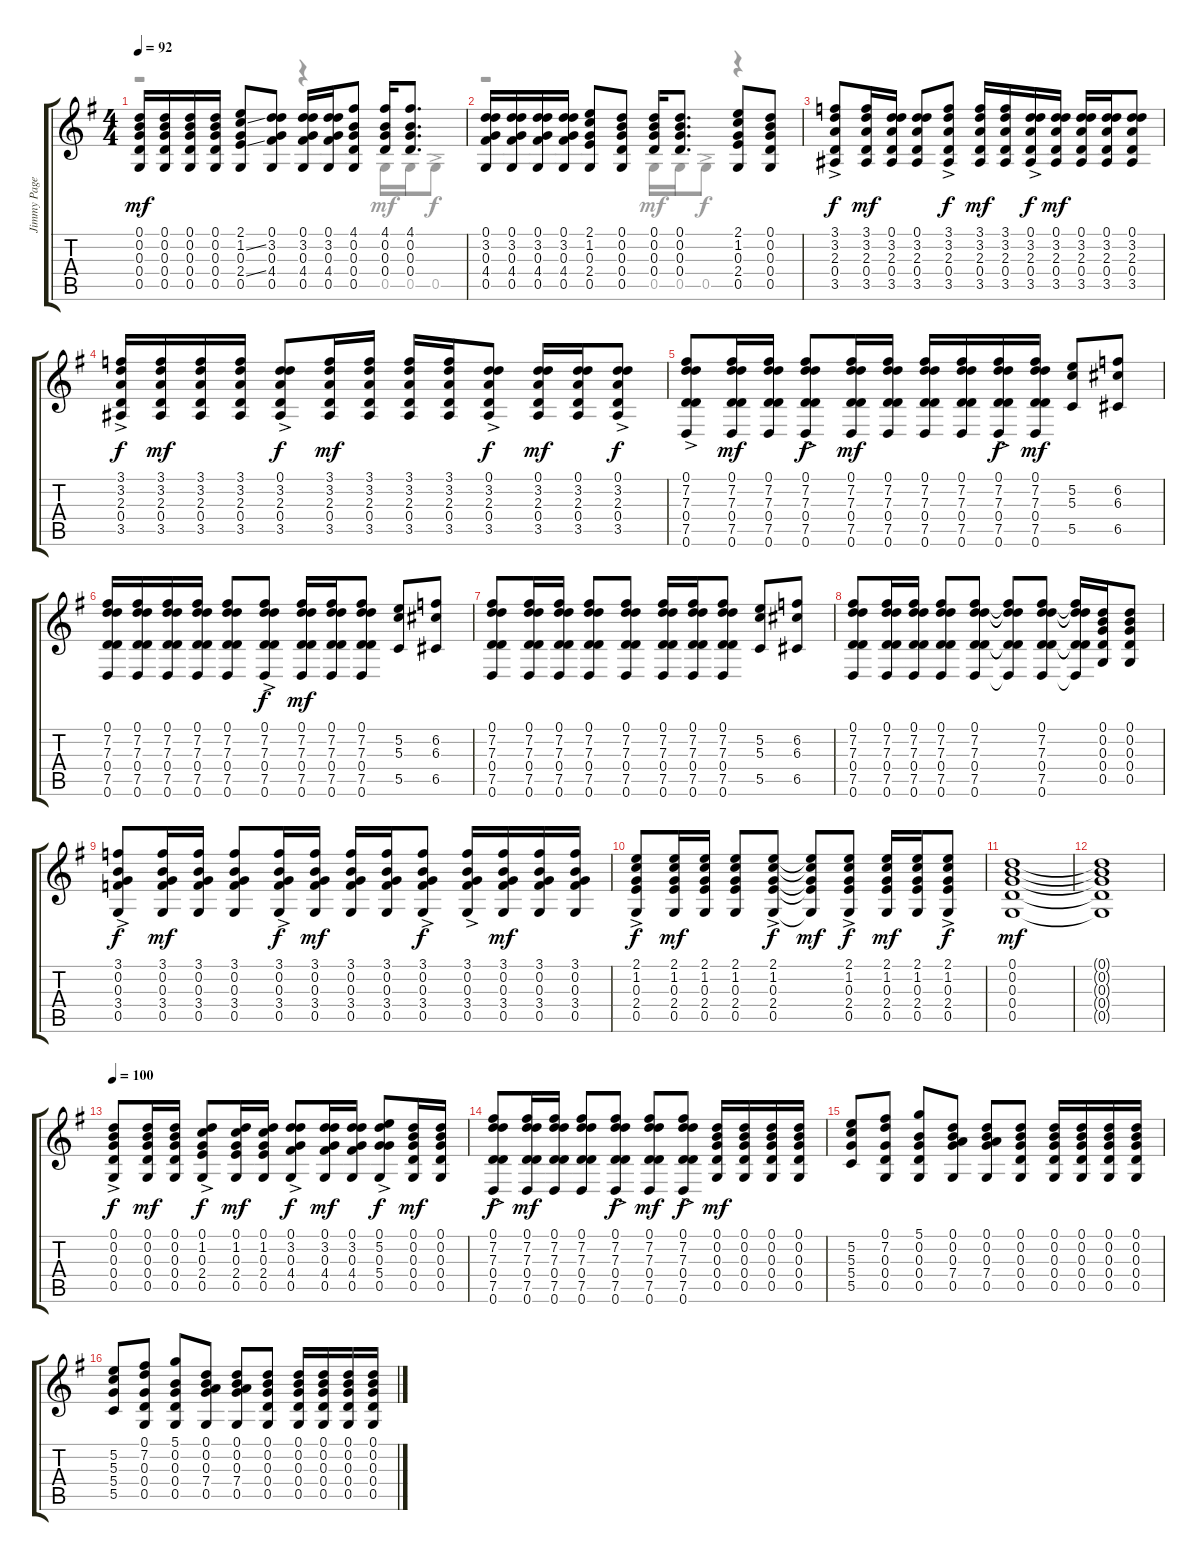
\track ("Jimmy Page Steel Acoustic" "Jimmy Page") {instrument acousticguitarsteel}
\staff {score tabs}
\tuning (D4 B3 G3 D3 G2 D2) {hide}
\voice
\ts (4 4)
\tempo 92
\clef g2
\ks g
(0.1 0.2 0.3 0.4 0.5).16{dy mf} (0.1 0.2 0.3 0.4 0.5).16 (0.1 0.2 0.3 0.4 0.5).16 (0.1 0.2 0.3 0.4 0.5).16 (2.1 1.2{ss} 0.3 2.4{ss} 0.5).8 (0.1 3.2 0.3 4.4 0.5).8 (0.1 3.2 0.3 4.4 0.5).16 (0.1 3.2 0.3 4.4 0.5).16 (4.1 0.2 0.3 0.4 0.5).8 (4.1 0.2 0.3 0.4).16 (4.1 0.2 0.3 0.4).8{d} |
(0.1 3.2 0.3 4.4 0.5).16 (0.1 3.2 0.3 4.4 0.5).16 (0.1 3.2 0.3 4.4 0.5).16 (0.1 3.2 0.3 4.4 0.5).16 (2.1 1.2 0.3 2.4 0.5).8 (0.1 0.2 0.3 0.4 0.5).8 (0.1 0.2 0.3 0.4).16 (0.1 0.2 0.3 0.4).8{d} (2.1 1.2 0.3 2.4 0.5).8 (0.1 0.2 0.3 0.4 0.5).8 |
(3.1{ac} 3.2{ac} 2.3{ac} 0.4{ac} 3.5{ac}).8{dy f} (3.1 3.2 2.3 0.4 3.5).16{dy mf} (0.1 3.2 2.3 0.4 3.5).16 (0.1 3.2 2.3 0.4 3.5).8 (3.1{ac} 3.2{ac} 2.3{ac} 0.4{ac} 3.5{ac}).8{dy f} (3.1 3.2 2.3 0.4 3.5).16{dy mf} (3.1 3.2 2.3 0.4 3.5).16 (0.1{ac} 3.2{ac} 2.3{ac} 0.4{ac} 3.5{ac}).16{dy f} (0.1 3.2 2.3 0.4 3.5).16{dy mf} (0.1 3.2 2.3 0.4 3.5).16 (0.1 3.2 2.3 0.4 3.5).16 (0.1 3.2 2.3 0.4 3.5).8 |
(3.1{ac} 3.2{ac} 2.3{ac} 0.4{ac} 3.5{ac}).16{dy f} (3.1 3.2 2.3 0.4 3.5).16{dy mf} (3.1 3.2 2.3 0.4 3.5).16 (3.1 3.2 2.3 0.4 3.5).16 (0.1{ac} 3.2{ac} 2.3{ac} 0.4{ac} 3.5{ac}).8{dy f} (3.1 3.2 2.3 0.4 3.5).16{dy mf} (3.1 3.2 2.3 0.4 3.5).16 (3.1 3.2 2.3 0.4 3.5).16 (3.1 3.2 2.3 0.4 3.5).16 (0.1{ac} 3.2{ac} 2.3{ac} 0.4{ac} 3.5{ac}).8{dy f} (0.1 3.2 2.3 0.4 3.5).16{dy mf} (0.1 3.2 2.3 0.4 3.5).16 (0.1{ac} 3.2{ac} 2.3{ac} 0.4{ac} 3.5{ac}).8{dy f} |
(0.1{ac} 7.2{ac} 7.3{ac} 0.4{ac} 7.5{ac} 0.6{ac}).8 (0.1 7.2 7.3 0.4 7.5 0.6).16{dy mf} (0.1 7.2 7.3 0.4 7.5 0.6).16 (0.1{ac} 7.2{ac} 7.3{ac} 0.4{ac} 7.5{ac} 0.6{ac}).8{dy f} (0.1 7.2 7.3 0.4 7.5 0.6).16{dy mf} (0.1 7.2 7.3 0.4 7.5 0.6).16 (0.1 7.2 7.3 0.4 7.5 0.6).16 (0.1 7.2 7.3 0.4 7.5 0.6).16 (0.1{ac} 7.2{ac} 7.3{ac} 0.4{ac} 7.5{ac} 0.6{ac}).16{dy f} (0.1 7.2 7.3 0.4 7.5 0.6).16{dy mf} (5.2 5.3 5.5).8 (6.2 6.3 6.5).8 |
(0.1 7.2 7.3 0.4 7.5 0.6).16 (0.1 7.2 7.3 0.4 7.5 0.6).16 (0.1 7.2 7.3 0.4 7.5 0.6).16 (0.1 7.2 7.3 0.4 7.5 0.6).16 (0.1 7.2 7.3 0.4 7.5 0.6).8 (0.1{ac} 7.2{ac} 7.3{ac} 0.4{ac} 7.5{ac} 0.6{ac}).8{dy f} (0.1 7.2 7.3 0.4 7.5 0.6).16{dy mf} (0.1 7.2 7.3 0.4 7.5 0.6).16 (0.1 7.2 7.3 0.4 7.5 0.6).8 (5.2 5.3 5.5).8 (6.2 6.3 6.5).8 |
(0.1 7.2 7.3 0.4 7.5 0.6).8 (0.1 7.2 7.3 0.4 7.5 0.6).16 (0.1 7.2 7.3 0.4 7.5 0.6).16 (0.1 7.2 7.3 0.4 7.5 0.6).8 (0.1 7.2 7.3 0.4 7.5 0.6).8 (0.1 7.2 7.3 0.4 7.5 0.6).16 (0.1 7.2 7.3 0.4 7.5 0.6).16 (0.1 7.2 7.3 0.4 7.5 0.6).8 (5.2 5.3 5.5).8 (6.2 6.3 6.5).8 |
(0.1 7.2 7.3 0.4 7.5 0.6).8 (0.1 7.2 7.3 0.4 7.5 0.6).16 (0.1 7.2 7.3 0.4 7.5 0.6).16 (0.1 7.2 7.3 0.4 7.5 0.6).8 (0.1 7.2 7.3 0.4 7.5 0.6).8 (0.1{t} 7.2{t} 7.3{t} 0.4{t} 7.5{t} 0.6{t}).8 (0.1 7.2 7.3 0.4 7.5 0.6).8 (0.1{t} 7.2{t} 7.3{t} 0.4{t} 7.5{t} 0.6{t}).16 (0.1 0.2 0.3 0.4 0.5).16 (0.1 0.2 0.3 0.4 0.5).8 |
(3.1{ac} 0.2{ac} 0.3{ac} 3.4{ac} 0.5{ac}).8{dy f} (3.1 0.2 0.3 3.4 0.5).16{dy mf} (3.1 0.2 0.3 3.4 0.5).16 (3.1 0.2 0.3 3.4 0.5).8 (3.1{ac} 0.2{ac} 0.3{ac} 3.4{ac} 0.5{ac}).16{dy f} (3.1 0.2 0.3 3.4 0.5).16{dy mf} (3.1 0.2 0.3 3.4 0.5).16 (3.1 0.2 0.3 3.4 0.5).16 (3.1{ac} 0.2{ac} 0.3{ac} 3.4{ac} 0.5{ac}).8{dy f} (3.1{ac} 0.2{ac} 0.3{ac} 3.4{ac} 0.5{ac}).16 (3.1 0.2 0.3 3.4 0.5).16{dy mf} (3.1 0.2 0.3 3.4 0.5).16 (3.1 0.2 0.3 3.4 0.5).16 |
(2.1{ac} 1.2{ac} 0.3{ac} 2.4{ac} 0.5{ac}).8{dy f} (2.1 1.2 0.3 2.4 0.5).16{dy mf} (2.1 1.2 0.3 2.4 0.5).16 (2.1 1.2 0.3 2.4 0.5).8 (2.1{ac} 1.2{ac} 0.3{ac} 2.4{ac} 0.5{ac}).8{dy f} (2.1{t} 1.2{t} 0.3{t} 2.4{t} 0.5{t}).8{dy mf} (2.1{ac} 1.2{ac} 0.3{ac} 2.4{ac} 0.5{ac}).8{dy f} (2.1 1.2 0.3 2.4 0.5).16{dy mf} (2.1 1.2 0.3 2.4 0.5).16 (2.1{ac} 1.2{ac} 0.3{ac} 2.4{ac} 0.5{ac}).8{dy f} |
(0.1 0.2 0.3 0.4 0.5).1{dy mf} |
(0.1{t} 0.2{t} 0.3{t} 0.4{t} 0.5{t}).1 |
\tempo 100
(0.1{ac} 0.2{ac} 0.3{ac} 0.4{ac} 0.5{ac}).8{dy f} (0.1 0.2 0.3 0.4 0.5).16{dy mf} (0.1 0.2 0.3 0.4 0.5).16 (0.1{ac} 1.2{ac} 0.3{ac} 2.4{ac} 0.5{ac}).8{dy f} (0.1 1.2 0.3 2.4 0.5).16{dy mf} (0.1 1.2 0.3 2.4 0.5).16 (0.1{ac} 3.2{ac} 0.3{ac} 4.4{ac} 0.5{ac}).8{dy f} (0.1 3.2 0.3 4.4 0.5).16{dy mf} (0.1 3.2 0.3 4.4 0.5).16 (0.1{ac} 5.2{ac} 0.3{ac} 5.4{ac} 0.5{ac}).8{dy f} (0.1 0.2 0.3 0.4 0.5).16{dy mf} (0.1 0.2 0.3 0.4 0.5).16 |
(0.1{ac} 7.2{ac} 7.3{ac} 0.4{ac} 7.5{ac} 0.6{ac}).8{dy f} (0.1 7.2 7.3 0.4 7.5 0.6).16{dy mf} (0.1 7.2 7.3 0.4 7.5 0.6).16 (0.1 7.2 7.3 0.4 7.5 0.6).8 (0.1{ac} 7.2{ac} 7.3{ac} 0.4{ac} 7.5{ac} 0.6{ac}).8{dy f} (0.1 7.2 7.3 0.4 7.5 0.6).8{dy mf} (0.1{ac} 7.2{ac} 7.3{ac} 0.4{ac} 7.5{ac} 0.6{ac}).8{dy f} (0.1 0.2 0.3 0.4 0.5).16{dy mf} (0.1 0.2 0.3 0.4 0.5).16 (0.1 0.2 0.3 0.4 0.5).16 (0.1 0.2 0.3 0.4 0.5).16 |
(5.2 5.3 5.4 5.5).8 (0.1 7.2 0.3 0.4 0.5).8 (5.1 0.2 0.3 0.4 0.5).8 (0.1 0.2 0.3 7.4 0.5).8 (0.1 0.2 0.3 7.4 0.5).8 (0.1 0.2 0.3 0.4 0.5).8 (0.1 0.2 0.3 0.4 0.5).16 (0.1 0.2 0.3 0.4 0.5).16 (0.1 0.2 0.3 0.4 0.5).16 (0.1 0.2 0.3 0.4 0.5).16 |
(5.2 5.3 5.4 5.5).8 (0.1 7.2 0.3 0.4 0.5).8 (5.1 0.2 0.3 0.4 0.5).8 (0.1 0.2 0.3 7.4 0.5).8 (0.1 0.2 0.3 7.4 0.5).8 (0.1 0.2 0.3 0.4 0.5).8 (0.1 0.2 0.3 0.4 0.5).16 (0.1 0.2 0.3 0.4 0.5).16 (0.1 0.2 0.3 0.4 0.5).16 (0.1 0.2 0.3 0.4 0.5).16
\voice
\clef g2
\ottava regular
\simile none
\ks g
r.2{dy f} r.4 0.5.16{dy mf} 0.5.16 0.5{ac}.8{dy f} |
r.2 0.5.16{dy mf} 0.5.16 0.5{ac}.8{dy f} r.4 |
|
|
|
|
|
|
|
|
|
|
|
|
|
